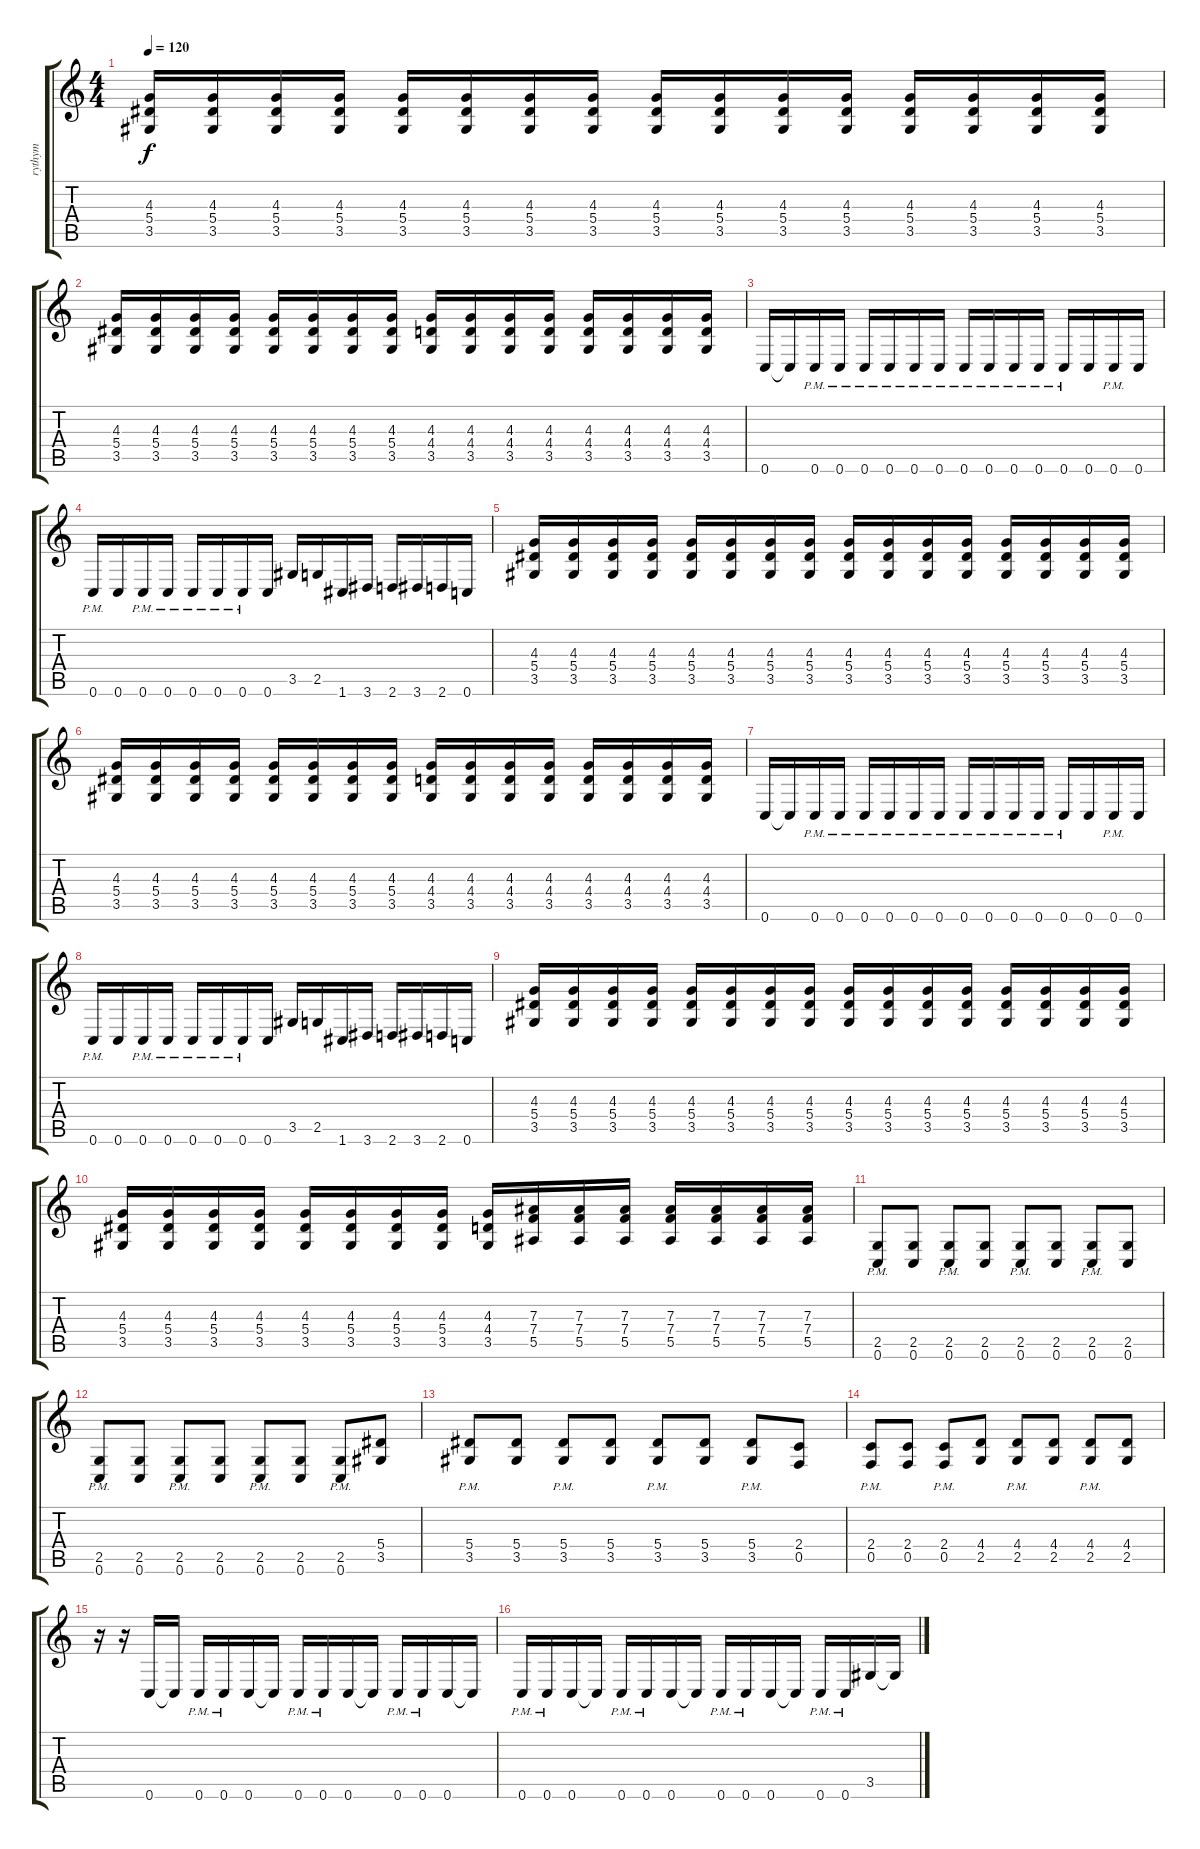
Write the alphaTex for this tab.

\track ("rythym" "rythym") {instrument distortionguitar}
\staff {score tabs}
\tuning (C4 G3 Eb3 Bb2 F2 C2) {hide}
\ts (4 4)
\tempo 120
\clef g2
\ks c
(4.3 5.4 3.5).16{dy f} (4.3 5.4 3.5).16 (4.3 5.4 3.5).16 (4.3 5.4 3.5).16 (4.3 5.4 3.5).16 (4.3 5.4 3.5).16 (4.3 5.4 3.5).16 (4.3 5.4 3.5).16 (4.3 5.4 3.5).16 (4.3 5.4 3.5).16 (4.3 5.4 3.5).16 (4.3 5.4 3.5).16 (4.3 5.4 3.5).16 (4.3 5.4 3.5).16 (4.3 5.4 3.5).16 (4.3 5.4 3.5).16 |
(4.3 5.4 3.5).16 (4.3 5.4 3.5).16 (4.3 5.4 3.5).16 (4.3 5.4 3.5).16 (4.3 5.4 3.5).16 (4.3 5.4 3.5).16 (4.3 5.4 3.5).16 (4.3 5.4 3.5).16 (4.3 4.4 3.5).16 (4.3 4.4 3.5).16 (4.3 4.4 3.5).16 (4.3 4.4 3.5).16 (4.3 4.4 3.5).16 (4.3 4.4 3.5).16 (4.3 4.4 3.5).16 (4.3 4.4 3.5).16 |
0.6.16 0.6{t}.16 0.6{pm}.16 0.6{pm}.16 0.6{pm}.16 0.6{pm}.16 0.6{pm}.16 0.6{pm}.16 0.6{pm}.16 0.6{pm}.16 0.6{pm}.16 0.6{pm}.16 0.6{pm}.16 0.6.16 0.6{pm}.16 0.6.16 |
0.6{pm}.16 0.6.16 0.6{pm}.16 0.6{pm}.16 0.6{pm}.16 0.6{pm}.16 0.6{pm}.16 0.6.16 3.5.16 2.5.16 1.6.16 3.6.16 2.6.16 3.6.16 2.6.16 0.6.16 |
(4.3 5.4 3.5).16 (4.3 5.4 3.5).16 (4.3 5.4 3.5).16 (4.3 5.4 3.5).16 (4.3 5.4 3.5).16 (4.3 5.4 3.5).16 (4.3 5.4 3.5).16 (4.3 5.4 3.5).16 (4.3 5.4 3.5).16 (4.3 5.4 3.5).16 (4.3 5.4 3.5).16 (4.3 5.4 3.5).16 (4.3 5.4 3.5).16 (4.3 5.4 3.5).16 (4.3 5.4 3.5).16 (4.3 5.4 3.5).16 |
(4.3 5.4 3.5).16 (4.3 5.4 3.5).16 (4.3 5.4 3.5).16 (4.3 5.4 3.5).16 (4.3 5.4 3.5).16 (4.3 5.4 3.5).16 (4.3 5.4 3.5).16 (4.3 5.4 3.5).16 (4.3 4.4 3.5).16 (4.3 4.4 3.5).16 (4.3 4.4 3.5).16 (4.3 4.4 3.5).16 (4.3 4.4 3.5).16 (4.3 4.4 3.5).16 (4.3 4.4 3.5).16 (4.3 4.4 3.5).16 |
0.6.16 0.6{t}.16 0.6{pm}.16 0.6{pm}.16 0.6{pm}.16 0.6{pm}.16 0.6{pm}.16 0.6{pm}.16 0.6{pm}.16 0.6{pm}.16 0.6{pm}.16 0.6{pm}.16 0.6{pm}.16 0.6.16 0.6{pm}.16 0.6.16 |
0.6{pm}.16 0.6.16 0.6{pm}.16 0.6{pm}.16 0.6{pm}.16 0.6{pm}.16 0.6{pm}.16 0.6.16 3.5.16 2.5.16 1.6.16 3.6.16 2.6.16 3.6.16 2.6.16 0.6.16 |
(4.3 5.4 3.5).16 (4.3 5.4 3.5).16 (4.3 5.4 3.5).16 (4.3 5.4 3.5).16 (4.3 5.4 3.5).16 (4.3 5.4 3.5).16 (4.3 5.4 3.5).16 (4.3 5.4 3.5).16 (4.3 5.4 3.5).16 (4.3 5.4 3.5).16 (4.3 5.4 3.5).16 (4.3 5.4 3.5).16 (4.3 5.4 3.5).16 (4.3 5.4 3.5).16 (4.3 5.4 3.5).16 (4.3 5.4 3.5).16 |
(4.3 5.4 3.5).16 (4.3 5.4 3.5).16 (4.3 5.4 3.5).16 (4.3 5.4 3.5).16 (4.3 5.4 3.5).16 (4.3 5.4 3.5).16 (4.3 5.4 3.5).16 (4.3 5.4 3.5).16 (4.3 4.4 3.5).16 (7.3 7.4 5.5).16 (7.3 7.4 5.5).16 (7.3 7.4 5.5).16 (7.3 7.4 5.5).16 (7.3 7.4 5.5).16 (7.3 7.4 5.5).16 (7.3 7.4 5.5).16 |
(2.5{pm} 0.6{pm}).8 (2.5 0.6).8 (2.5{pm} 0.6{pm}).8 (2.5 0.6).8 (2.5{pm} 0.6{pm}).8 (2.5 0.6).8 (2.5{pm} 0.6{pm}).8 (2.5 0.6).8 |
(2.5{pm} 0.6{pm}).8 (2.5 0.6).8 (2.5{pm} 0.6{pm}).8 (2.5 0.6).8 (2.5{pm} 0.6{pm}).8 (2.5 0.6).8 (2.5{pm} 0.6{pm}).8 (5.4 3.5).8 |
(5.4{pm} 3.5{pm}).8 (5.4 3.5).8 (5.4{pm} 3.5{pm}).8 (5.4 3.5).8 (5.4{pm} 3.5{pm}).8 (5.4 3.5).8 (5.4{pm} 3.5{pm}).8 (2.4 0.5).8 |
(2.4{pm} 0.5{pm}).8 (2.4 0.5).8 (2.4{pm} 0.5{pm}).8 (4.4 2.5).8 (4.4{pm} 2.5{pm}).8 (4.4 2.5).8 (4.4{pm} 2.5{pm}).8 (4.4 2.5).8 |
r.16 r.16 0.6.16 0.6{t}.16 0.6{pm}.16 0.6{pm}.16 0.6.16 0.6{t}.16 0.6{pm}.16 0.6{pm}.16 0.6.16 0.6{t}.16 0.6{pm}.16 0.6{pm}.16 0.6.16 0.6{t}.16 |
0.6{pm}.16 0.6{pm}.16 0.6.16 0.6{t}.16 0.6{pm}.16 0.6{pm}.16 0.6.16 0.6{t}.16 0.6{pm}.16 0.6{pm}.16 0.6.16 0.6{t}.16 0.6{pm}.16 0.6{pm}.16 3.5.16 3.5{t}.16
